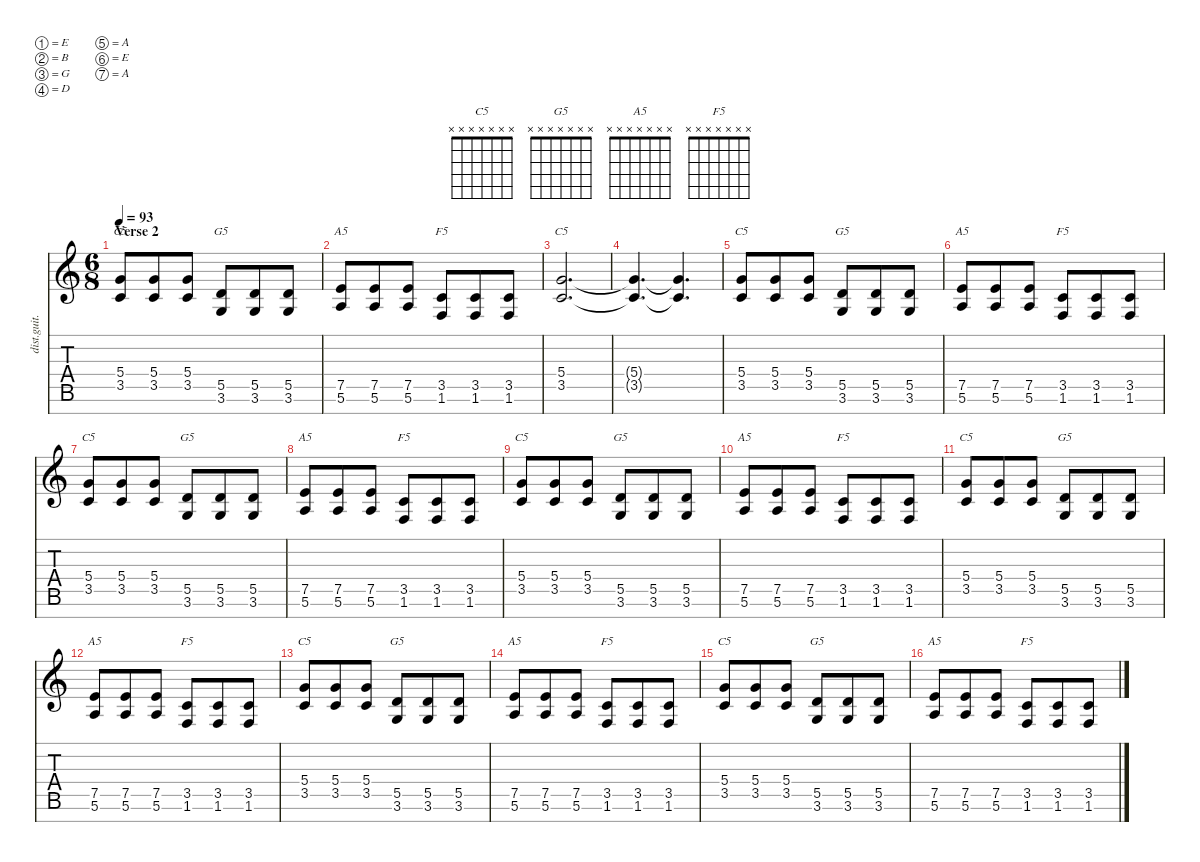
\defaultSystemsLayout 4
\hideDynamics
\bracketExtendMode nobrackets
\otherSystemsTrackNameOrientation horizontal
\track ("Guitar 3" "dist.guit.") {instrument distortionguitar}
\staff {score tabs}
\tuning (E4 B3 G3 D3 A2 E2 A1)
\chord ("C5" x x x x x x x)
\chord ("G5" x x x x x x x)
\chord ("A5" x x x x x x x)
\chord ("F5" x x x x x x x)
\ts (6 8)
\section ("" "Verse 2")
\tempo 93
\clef g2
\ks c
(5.4 3.5).8{ch "C5" dy f beam Up} (5.4 3.5).8{beam Up} (5.4 3.5).8{beam Up} (5.5 3.6).8{ch "G5" beam Up} (5.5 3.6).8{beam Up} (5.5 3.6).8{beam Up} |
(7.5 5.6).8{ch "A5" beam Up} (7.5 5.6).8{beam Up} (7.5 5.6).8{beam Up} (3.5 1.6).8{ch "F5" beam Up} (3.5 1.6).8{beam Up} (3.5 1.6).8{beam Up} |
(5.4 3.5).2{d ch "C5" beam Up} |
(5.4{t} 3.5{t}).4{d beam Up} (5.4{t} 3.5{t}).4{d beam Up} |
(5.4 3.5).8{ch "C5" beam Up} (5.4 3.5).8{beam Up} (5.4 3.5).8{beam Up} (5.5 3.6).8{ch "G5" beam Up} (5.5 3.6).8{beam Up} (5.5 3.6).8{beam Up} |
(7.5 5.6).8{ch "A5" beam Up} (7.5 5.6).8{beam Up} (7.5 5.6).8{beam Up} (3.5 1.6).8{ch "F5" beam Up} (3.5 1.6).8{beam Up} (3.5 1.6).8{beam Up} |
(5.4 3.5).8{ch "C5" beam Up} (5.4 3.5).8{beam Up} (5.4 3.5).8{beam Up} (5.5 3.6).8{ch "G5" beam Up} (5.5 3.6).8{beam Up} (5.5 3.6).8{beam Up} |
(7.5 5.6).8{ch "A5" beam Up} (7.5 5.6).8{beam Up} (7.5 5.6).8{beam Up} (3.5 1.6).8{ch "F5" beam Up} (3.5 1.6).8{beam Up} (3.5 1.6).8{beam Up} |
(5.4 3.5).8{ch "C5" beam Up} (5.4 3.5).8{beam Up} (5.4 3.5).8{beam Up} (5.5 3.6).8{ch "G5" beam Up} (5.5 3.6).8{beam Up} (5.5 3.6).8{beam Up} |
(7.5 5.6).8{ch "A5" beam Up} (7.5 5.6).8{beam Up} (7.5 5.6).8{beam Up} (3.5 1.6).8{ch "F5" beam Up} (3.5 1.6).8{beam Up} (3.5 1.6).8{beam Up} |
(5.4 3.5).8{ch "C5" beam Up} (5.4 3.5).8{beam Up} (5.4 3.5).8{beam Up} (5.5 3.6).8{ch "G5" beam Up} (5.5 3.6).8{beam Up} (5.5 3.6).8{beam Up} |
(7.5 5.6).8{ch "A5" beam Up} (7.5 5.6).8{beam Up} (7.5 5.6).8{beam Up} (3.5 1.6).8{ch "F5" beam Up} (3.5 1.6).8{beam Up} (3.5 1.6).8{beam Up} |
(5.4 3.5).8{ch "C5" beam Up} (5.4 3.5).8{beam Up} (5.4 3.5).8{beam Up} (5.5 3.6).8{ch "G5" beam Up} (5.5 3.6).8{beam Up} (5.5 3.6).8{beam Up} |
(7.5 5.6).8{ch "A5" beam Up} (7.5 5.6).8{beam Up} (7.5 5.6).8{beam Up} (3.5 1.6).8{ch "F5" beam Up} (3.5 1.6).8{beam Up} (3.5 1.6).8{beam Up} |
(5.4 3.5).8{ch "C5" beam Up} (5.4 3.5).8{beam Up} (5.4 3.5).8{beam Up} (5.5 3.6).8{ch "G5" beam Up} (5.5 3.6).8{beam Up} (5.5 3.6).8{beam Up} |
(7.5 5.6).8{ch "A5" beam Up} (7.5 5.6).8{beam Up} (7.5 5.6).8{beam Up} (3.5 1.6).8{ch "F5" beam Up} (3.5 1.6).8{beam Up} (3.5 1.6).8{beam Up}
